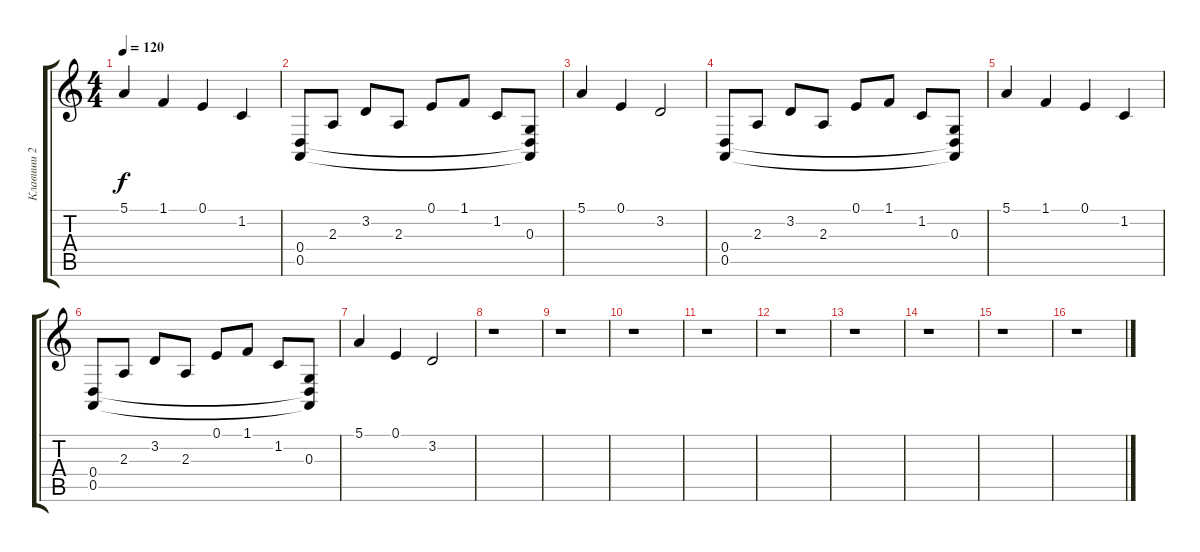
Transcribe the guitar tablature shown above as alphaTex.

\track ("Клавиши 2" "Клавиши 2") {instrument pad1newage}
\staff {score tabs}
\tuning (E4 B3 G3 D3 A2 E2) {hide}
\ts (4 4)
\tempo 120
\clef g2
\ks c
5.1.4{dy f} 1.1.4 0.1.4 1.2.4 |
(0.4 0.5).8 2.3.8 3.2.8 2.3.8 0.1.8 1.1.8 1.2.8 (0.3 0.4{t} 0.5{t}).8 |
5.1.4 0.1.4 3.2.2 |
(0.4 0.5).8 2.3.8 3.2.8 2.3.8 0.1.8 1.1.8 1.2.8 (0.3 0.4{t} 0.5{t}).8 |
5.1.4 1.1.4 0.1.4 1.2.4 |
(0.4 0.5).8 2.3.8 3.2.8 2.3.8 0.1.8 1.1.8 1.2.8 (0.3 0.4{t} 0.5{t}).8 |
5.1.4 0.1.4 3.2.2 |
r.1 |
r.1 |
r.1 |
r.1 |
r.1 |
r.1 |
r.1 |
r.1 |
r.1
